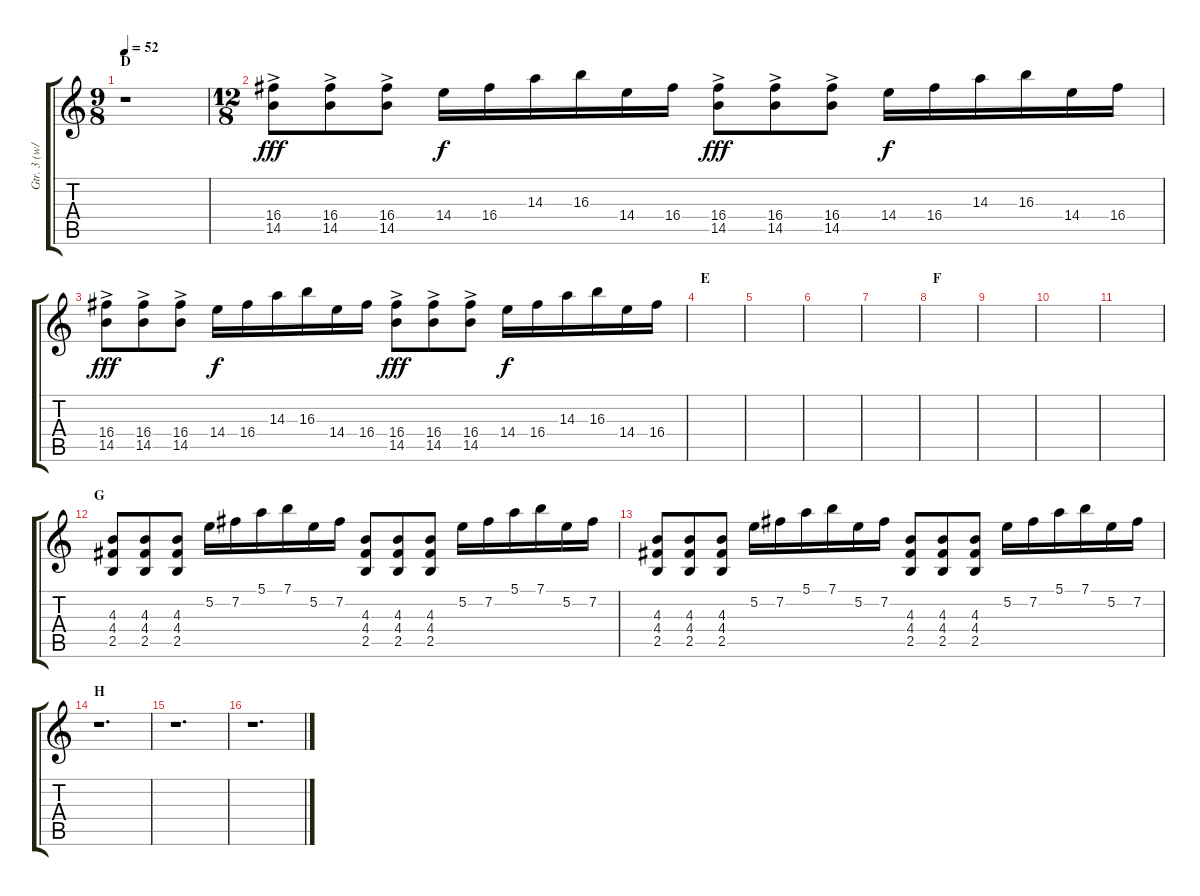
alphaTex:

\track ("Gtr. 3 (w/octavia)" "Gtr. 3 (w/") {instrument distortionguitar}
\staff {score tabs}
\tuning (E4 B3 G3 D3 A2 E2) {hide}
\ts (9 8)
\section ("" "D")
\tempo 52
\clef g2
\ks c
r.1{dy fff} |
\ts (12 8)
(16.4{ac} 14.5{ac}).8 (16.4{ac} 14.5{ac}).8 (16.4{ac} 14.5{ac}).8 14.4.16{dy f} 16.4.16 14.3.16 16.3.16 14.4.16 16.4.16 (16.4{ac} 14.5{ac}).8{dy fff} (16.4{ac} 14.5{ac}).8 (16.4{ac} 14.5{ac}).8 14.4.16{dy f} 16.4.16 14.3.16 16.3.16 14.4.16 16.4.16 |
(16.4{ac} 14.5{ac}).8{dy fff} (16.4{ac} 14.5{ac}).8 (16.4{ac} 14.5{ac}).8 14.4.16{dy f} 16.4.16 14.3.16 16.3.16 14.4.16 16.4.16 (16.4{ac} 14.5{ac}).8{dy fff} (16.4{ac} 14.5{ac}).8 (16.4{ac} 14.5{ac}).8 14.4.16{dy f} 16.4.16 14.3.16 16.3.16 14.4.16 16.4.16 |
\section ("" "E")
|
|
|
|
\section ("" "F")
|
|
|
|
\section ("" "G")
(4.3 4.4 2.5).8 (4.3 4.4 2.5).8 (4.3 4.4 2.5).8 5.2.16 7.2.16 5.1.16 7.1.16 5.2.16 7.2.16 (4.3 4.4 2.5).8 (4.3 4.4 2.5).8 (4.3 4.4 2.5).8 5.2.16 7.2.16 5.1.16 7.1.16 5.2.16 7.2.16 |
(4.3 4.4 2.5).8 (4.3 4.4 2.5).8 (4.3 4.4 2.5).8 5.2.16 7.2.16 5.1.16 7.1.16 5.2.16 7.2.16 (4.3 4.4 2.5).8 (4.3 4.4 2.5).8 (4.3 4.4 2.5).8 5.2.16 7.2.16 5.1.16 7.1.16 5.2.16 7.2.16 |
\section ("" "H")
r.1{d} |
r.1{d} |
r.1{d}
